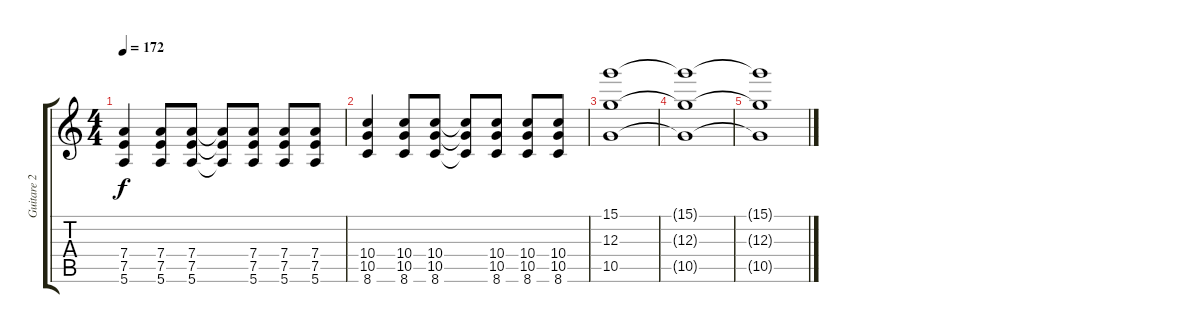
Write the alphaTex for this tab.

\track ("Guitare 2" "Guitare 2") {instrument distortionguitar}
\staff {score tabs}
\tuning (E4 B3 G3 D3 A2 E2) {hide}
\ts (4 4)
\tempo 172
\clef g2
\ks c
(7.4 7.5 5.6).4{dy f} (7.4 7.5 5.6).8 (7.4 7.5 5.6).8 (7.4{t} 7.5{t} 5.6{t}).8 (7.4 7.5 5.6).8 (7.4 7.5 5.6).8 (7.4 7.5 5.6).8 |
(10.4 10.5 8.6).4 (10.4 10.5 8.6).8 (10.4 10.5 8.6).8 (10.4{t} 10.5{t} 8.6{t}).8 (10.4 10.5 8.6).8 (10.4 10.5 8.6).8 (10.4 10.5 8.6).8 |
(15.1 12.3 10.5).1 |
(15.1{t} 12.3{t} 10.5{t}).1 |
(15.1{t} 12.3{t} 10.5{t}).1
